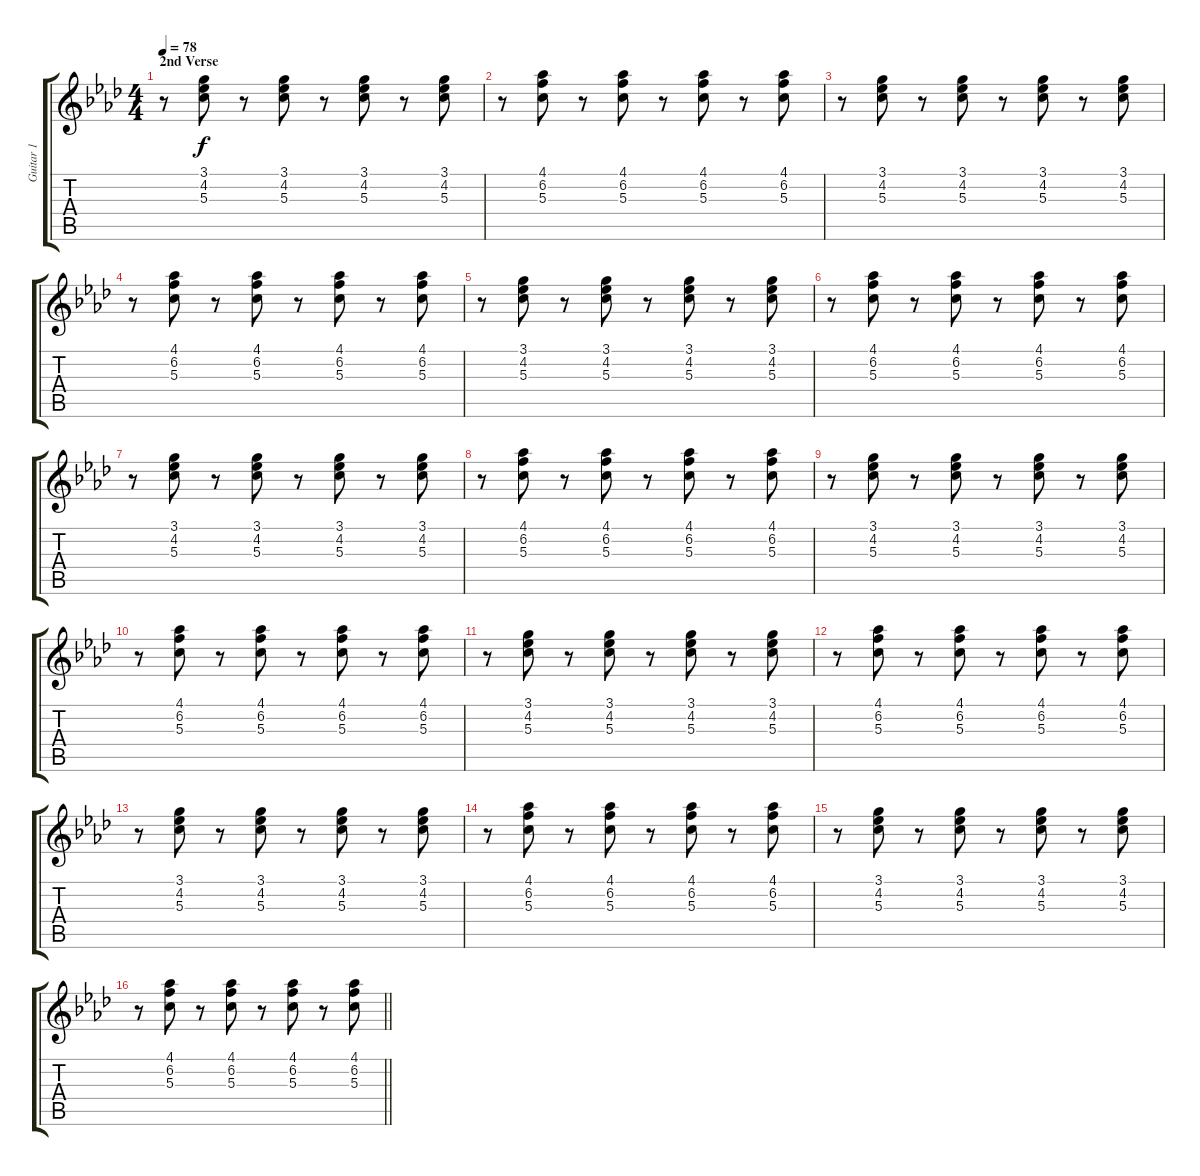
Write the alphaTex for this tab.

\track ("Guitar 1" "Guitar 1") {instrument electricguitarclean}
\staff {score tabs}
\tuning (E4 B3 G3 D3 A2 E2) {hide}
\ts (4 4)
\section ("" "2nd Verse")
\tempo 78
\clef g2
\ks ab
r.8{dy f} (3.1 4.2 5.3).8 r.8 (3.1 4.2 5.3).8 r.8 (3.1 4.2 5.3).8 r.8 (3.1 4.2 5.3).8 |
r.8 (4.1 6.2 5.3).8 r.8 (4.1 6.2 5.3).8 r.8 (4.1 6.2 5.3).8 r.8 (4.1 6.2 5.3).8 |
r.8 (3.1 4.2 5.3).8 r.8 (3.1 4.2 5.3).8 r.8 (3.1 4.2 5.3).8 r.8 (3.1 4.2 5.3).8 |
r.8 (4.1 6.2 5.3).8 r.8 (4.1 6.2 5.3).8 r.8 (4.1 6.2 5.3).8 r.8 (4.1 6.2 5.3).8 |
r.8 (3.1 4.2 5.3).8 r.8 (3.1 4.2 5.3).8 r.8 (3.1 4.2 5.3).8 r.8 (3.1 4.2 5.3).8 |
r.8 (4.1 6.2 5.3).8 r.8 (4.1 6.2 5.3).8 r.8 (4.1 6.2 5.3).8 r.8 (4.1 6.2 5.3).8 |
r.8 (3.1 4.2 5.3).8 r.8 (3.1 4.2 5.3).8 r.8 (3.1 4.2 5.3).8 r.8 (3.1 4.2 5.3).8 |
r.8 (4.1 6.2 5.3).8 r.8 (4.1 6.2 5.3).8 r.8 (4.1 6.2 5.3).8 r.8 (4.1 6.2 5.3).8 |
r.8 (3.1 4.2 5.3).8 r.8 (3.1 4.2 5.3).8 r.8 (3.1 4.2 5.3).8 r.8 (3.1 4.2 5.3).8 |
r.8 (4.1 6.2 5.3).8 r.8 (4.1 6.2 5.3).8 r.8 (4.1 6.2 5.3).8 r.8 (4.1 6.2 5.3).8 |
r.8 (3.1 4.2 5.3).8 r.8 (3.1 4.2 5.3).8 r.8 (3.1 4.2 5.3).8 r.8 (3.1 4.2 5.3).8 |
r.8 (4.1 6.2 5.3).8 r.8 (4.1 6.2 5.3).8 r.8 (4.1 6.2 5.3).8 r.8 (4.1 6.2 5.3).8 |
r.8 (3.1 4.2 5.3).8 r.8 (3.1 4.2 5.3).8 r.8 (3.1 4.2 5.3).8 r.8 (3.1 4.2 5.3).8 |
r.8 (4.1 6.2 5.3).8 r.8 (4.1 6.2 5.3).8 r.8 (4.1 6.2 5.3).8 r.8 (4.1 6.2 5.3).8 |
r.8 (3.1 4.2 5.3).8 r.8 (3.1 4.2 5.3).8 r.8 (3.1 4.2 5.3).8 r.8 (3.1 4.2 5.3).8 |
\barLineRight lightlight
r.8 (4.1 6.2 5.3).8 r.8 (4.1 6.2 5.3).8 r.8 (4.1 6.2 5.3).8 r.8 (4.1 6.2 5.3).8
